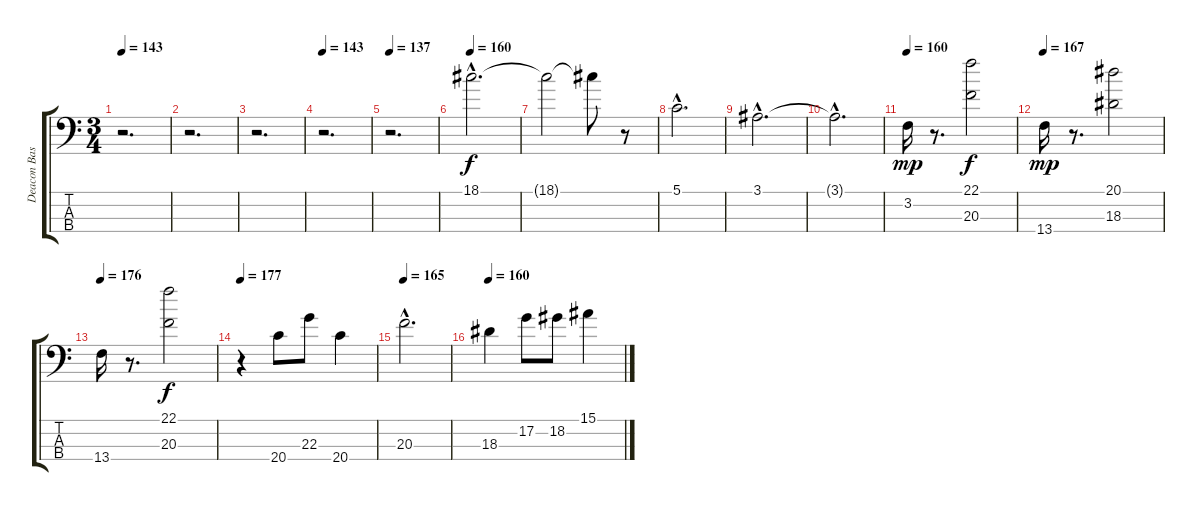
\track ("Deacon Bass" "Deacon Bas") {instrument electricbassfinger}
\staff {score tabs}
\tuning (G2 D2 A1 E1) {hide}
\ts (3 4)
\tempo 143
\clef f4
\ks c
r.2{d dy mp} |
r.2{d} |
r.2{d} |
\tempo 143
r.2{d} |
\tempo 137
r.2{d} |
\tempo 160
18.1{hac}.2{d dy f} |
18.1{t}.2 18.1{t}.8 r.8 |
5.1{hac}.2{d} |
3.1{hac}.2{d} |
3.1{hac t}.2{d} |
\tempo 160
3.2.16{dy mp} r.8{d} (22.1 20.3).2{dy f} |
\tempo 167
13.4.16{dy mp} r.8{d} (20.1 18.3).2 |
\tempo 176
13.4.16 r.8{d} (22.1 20.3).2{dy f} |
\tempo 177
r.4 20.4.8 22.3.8 20.4.4 |
\tempo 165
20.3{hac}.2{d} |
\tempo 160
18.3.4 17.2.8 18.2.8 15.1.4
